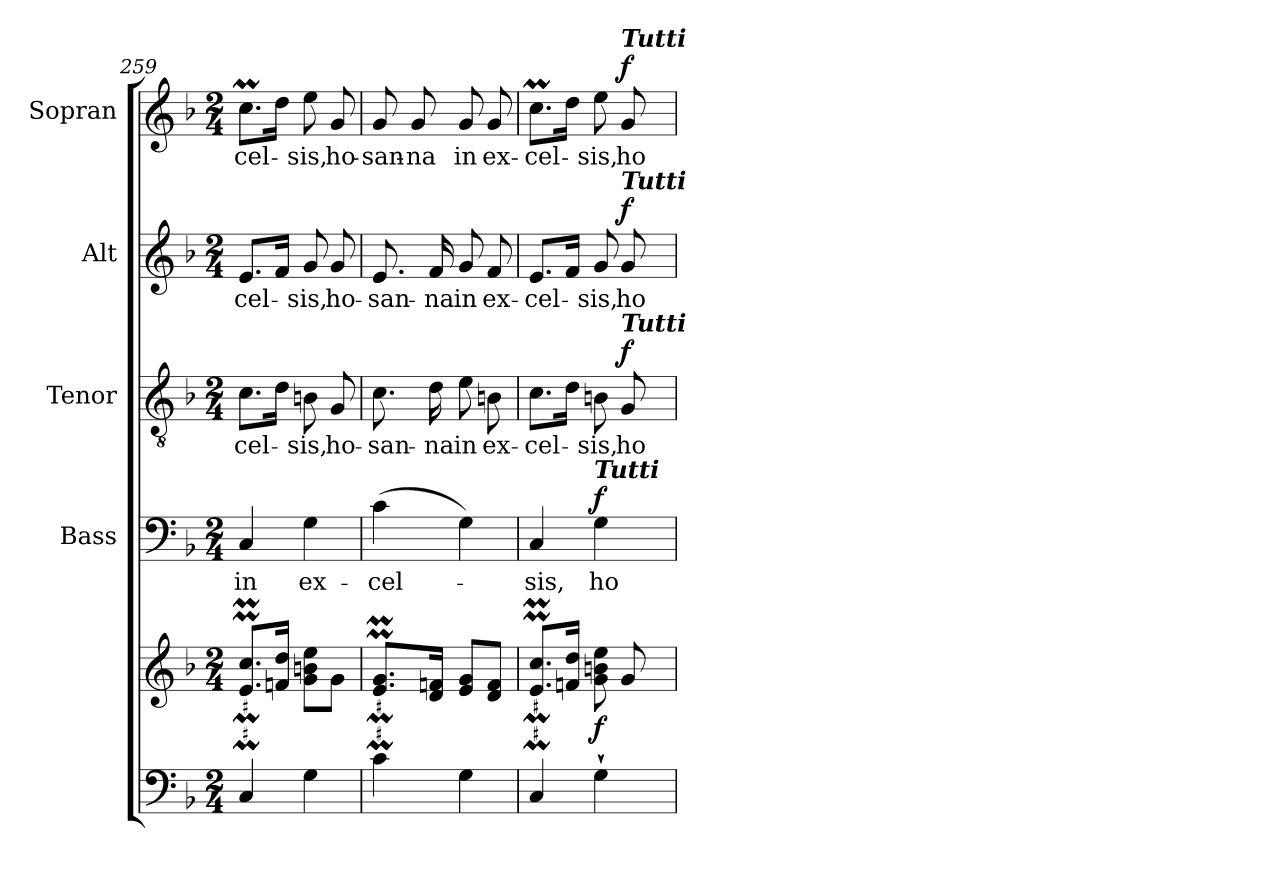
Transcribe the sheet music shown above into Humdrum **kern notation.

**kern	**kern	**dynam	**kern	**text	**dynam	**kern	**text	**dynam	**kern	**text	**dynam	**kern	**text	**dynam
*part5	*part5	*part5	*part4	*part4	*part4	*part3	*part3	*part3	*part2	*part2	*part2	*part1	*part1	*part1
*staff6	*staff5	*staff5/6	*staff4	*staff4	*staff4	*staff3	*staff3	*staff3	*staff2	*staff2	*staff2	*staff1	*staff1	*staff1
*	*	*	*I"Bass	*	*	*I"Tenor	*	*	*I"Alt	*	*	*I"Sopran	*	*
*	*	*	*I'B.	*	*	*I'T.	*	*	*I'A.	*	*	*I'S.	*	*
*clefF4	*clefG2	*	*clefF4	*	*	*clefGv2	*	*	*clefG2	*	*	*clefG2	*	*
*k[b-]	*k[b-]	*	*k[b-]	*	*	*k[b-]	*	*	*k[b-]	*	*	*k[b-]	*	*
*F:	*F:	*	*F:	*	*	*F:	*	*	*F:	*	*	*F:	*	*
*M2/4	*M2/4	*	*M2/4	*	*	*M2/4	*	*	*M2/4	*	*	*M2/4	*	*
=259	=259	=259	=259	=259	=259	=259	=259	=259	=259	=259	=259	=259	=259	=259
!	!	!	!	!LO:LY:b	!	!	!LO:LY:b	!	!	!LO:LY:b	!	!	!LO:LY:b	!
4C/	8.e/M 8.cc/ML	.	4C/	in	.	8.c\L	-cel-	.	8.e/L	-cel-	.	8.ccM\L	-cel-	.
.	16f/ 16dd/Jk	.	.	.	.	16d\Jk	.	.	16f/Jk	.	.	16dd\Jk	.	.
!	!	!	!	!LO:LY:b	!	!	!LO:LY:b	!	!	!LO:LY:b	!	!	!LO:LY:b	!
4G\	8g\ 8bn\ 8ee\L	.	4G\	ex-	.	8Bn\	-sis,	.	8g/	-sis,	.	8ee\	-sis,	.
!	!	!	!	!	!	!	!LO:LY:b	!	!	!LO:LY:b	!	!	!LO:LY:b	!
.	8g\J	.	.	.	.	8G/	ho-	.	8g/	ho-	.	8g/	ho-	.
=260	=260	=260	=260	=260	=260	=260	=260	=260	=260	=260	=260	=260	=260	=260
!	!	!	!	!LO:LY:b	!	!	!LO:LY:b	!	!	!LO:LY:b	!	!	!LO:LY:b	!
4c\	8.e/M 8.g/ML	.	(>4c\	-cel-	.	8.c\	-san-	.	8.e/	-san-	.	8g/	-san-	.
!	!	!	!	!	!	!	!	!	!	!	!	!	!LO:LY:b	!
.	.	.	.	.	.	.	.	.	.	.	.	8g/	-na	.
!	!	!	!	!	!	!	!LO:LY:b	!	!	!LO:LY:b	!	!	!	!
.	16d/ 16f/Jk	.	.	.	.	16d\	-na	.	16f/	-na	.	.	.	.
!	!	!	!	!	!	!	!LO:LY:b	!	!	!LO:LY:b	!	!	!LO:LY:b	!
4G\	8e/ 8g/L	.	4G\)	.	.	8e\	in	.	8g/	in	.	8g/	in	.
!	!	!	!	!	!	!	!LO:LY:b	!	!	!LO:LY:b	!	!	!LO:LY:b	!
.	8d/ 8f/J	.	.	.	.	8Bn\	ex-	.	8f/	ex-	.	8g/	ex-	.
=261	=261	=261	=261	=261	=261	=261	=261	=261	=261	=261	=261	=261	=261	=261
!	!	!	!	!LO:LY:b	!	!	!LO:LY:b	!	!	!LO:LY:b	!	!	!LO:LY:b	!
4C/	8.e/M 8.cc/ML	.	4C/	-sis,	.	8.c\L	-cel-	.	8.e/L	-cel-	.	8.ccM\L	-cel-	.
.	16f/ 16dd/Jk	.	.	.	.	16d\Jk	.	.	16f/Jk	.	.	16dd\Jk	.	.
!	!	!	!LO:TX:a:Bi:t=Tutti	!	!	!	!	!	!	!	!	!	!	!
!	!	!LO:DY:b	!	!LO:LY:b	!LO:DY:a	!	!LO:LY:b	!	!	!LO:LY:b	!	!	!LO:LY:b	!
4G`>\	8g\ 8bn\ 8ee\	f	4G\	ho-	f	8Bn\	-sis,	.	8g/	-sis,	.	8ee\	-sis,	.
!	!	!	!	!	!	!	!	!	!	!	!	!LO:TX:a:Bi:t=Tutti	!	!
!	!	!	!	!	!	!	!	!	!LO:TX:a:Bi:t=Tutti	!	!	!	!	!
!	!	!	!	!	!	!LO:TX:a:Bi:t=Tutti	!	!	!	!	!	!	!	!
!	!	!	!	!	!	!	!LO:LY:b	!LO:DY:a	!	!LO:LY:b	!LO:DY:a	!	!LO:LY:b	!LO:DY:a
.	8g/	.	.	.	.	8G/	ho-	f	8g/	ho-	f	8g/	ho-	f
=	=	=	=	=	=	=	=	=	=	=	=	=	=	=
*-	*-	*-	*-	*-	*-	*-	*-	*-	*-	*-	*-	*-	*-	*-
